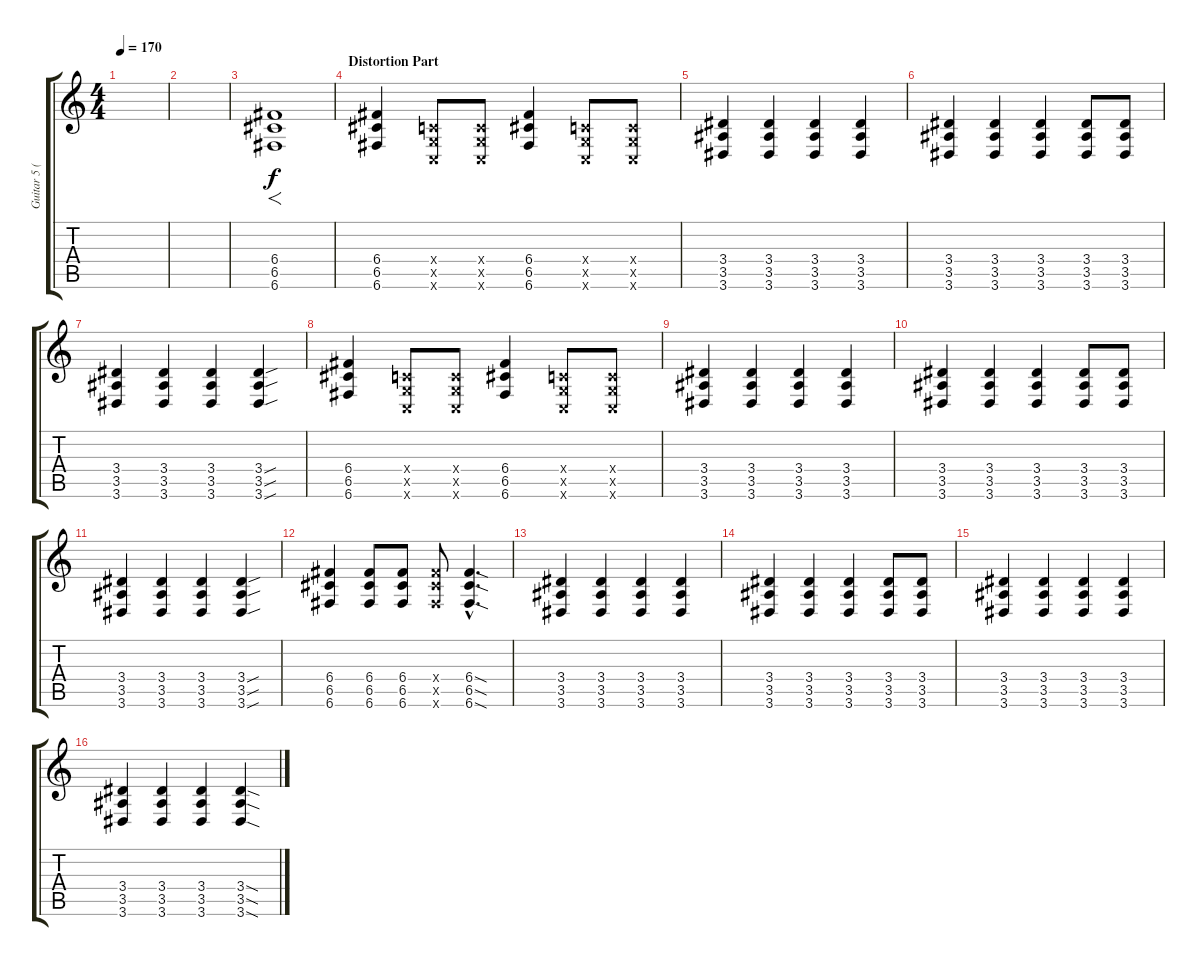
\track ("Guitar 5 (distortion)" "Guitar 5 (") {instrument distortionguitar}
\staff {score tabs}
\tuning (D4 A3 F3 C3 G2 C2) {hide}
\ts (4 4)
\tempo 170
\clef g2
\ks c
|
|
(6.4 6.5 6.6).1{f} |
\section ("" "Distortion Part")
(6.4 6.5 6.6).4 (0.4{x} 0.5{x} 0.6{x}).8 (0.4{x} 0.5{x} 0.6{x}).8 (6.4 6.5 6.6).4 (0.4{x} 0.5{x} 0.6{x}).8 (0.4{x} 0.5{x} 0.6{x}).8 |
(3.4 3.5 3.6).4 (3.4 3.5 3.6).4 (3.4 3.5 3.6).4 (3.4 3.5 3.6).4 |
(3.4 3.5 3.6).4 (3.4 3.5 3.6).4 (3.4 3.5 3.6).4 (3.4 3.5 3.6).8 (3.4 3.5 3.6).8 |
(3.4 3.5 3.6).4 (3.4 3.5 3.6).4 (3.4 3.5 3.6).4 (3.4{sou} 3.5{sou} 3.6{sou}).4 |
(6.4 6.5 6.6).4 (0.4{x} 0.5{x} 0.6{x}).8 (0.4{x} 0.5{x} 0.6{x}).8 (6.4 6.5 6.6).4 (0.4{x} 0.5{x} 0.6{x}).8 (0.4{x} 0.5{x} 0.6{x}).8 |
(3.4 3.5 3.6).4 (3.4 3.5 3.6).4 (3.4 3.5 3.6).4 (3.4 3.5 3.6).4 |
(3.4 3.5 3.6).4 (3.4 3.5 3.6).4 (3.4 3.5 3.6).4 (3.4 3.5 3.6).8 (3.4 3.5 3.6).8 |
(3.4 3.5 3.6).4 (3.4 3.5 3.6).4 (3.4 3.5 3.6).4 (3.4{sou} 3.5{sou} 3.6{sou}).4 |
(6.4 6.5 6.6).4 (6.4 6.5 6.6).8 (6.4 6.5 6.6).8 (6.4{x} 6.5{x} 6.6{x}).8 (6.4{sod hac} 6.5{sod hac} 6.6{sod hac}).4{d} |
(3.4 3.5 3.6).4 (3.4 3.5 3.6).4 (3.4 3.5 3.6).4 (3.4 3.5 3.6).4 |
(3.4 3.5 3.6).4 (3.4 3.5 3.6).4 (3.4 3.5 3.6).4 (3.4 3.5 3.6).8 (3.4 3.5 3.6).8 |
(3.4 3.5 3.6).4 (3.4 3.5 3.6).4 (3.4 3.5 3.6).4 (3.4 3.5 3.6).4 |
(3.4 3.5 3.6).4 (3.4 3.5 3.6).4 (3.4 3.5 3.6).4 (3.4{sod} 3.5{sod} 3.6{sod}).4
